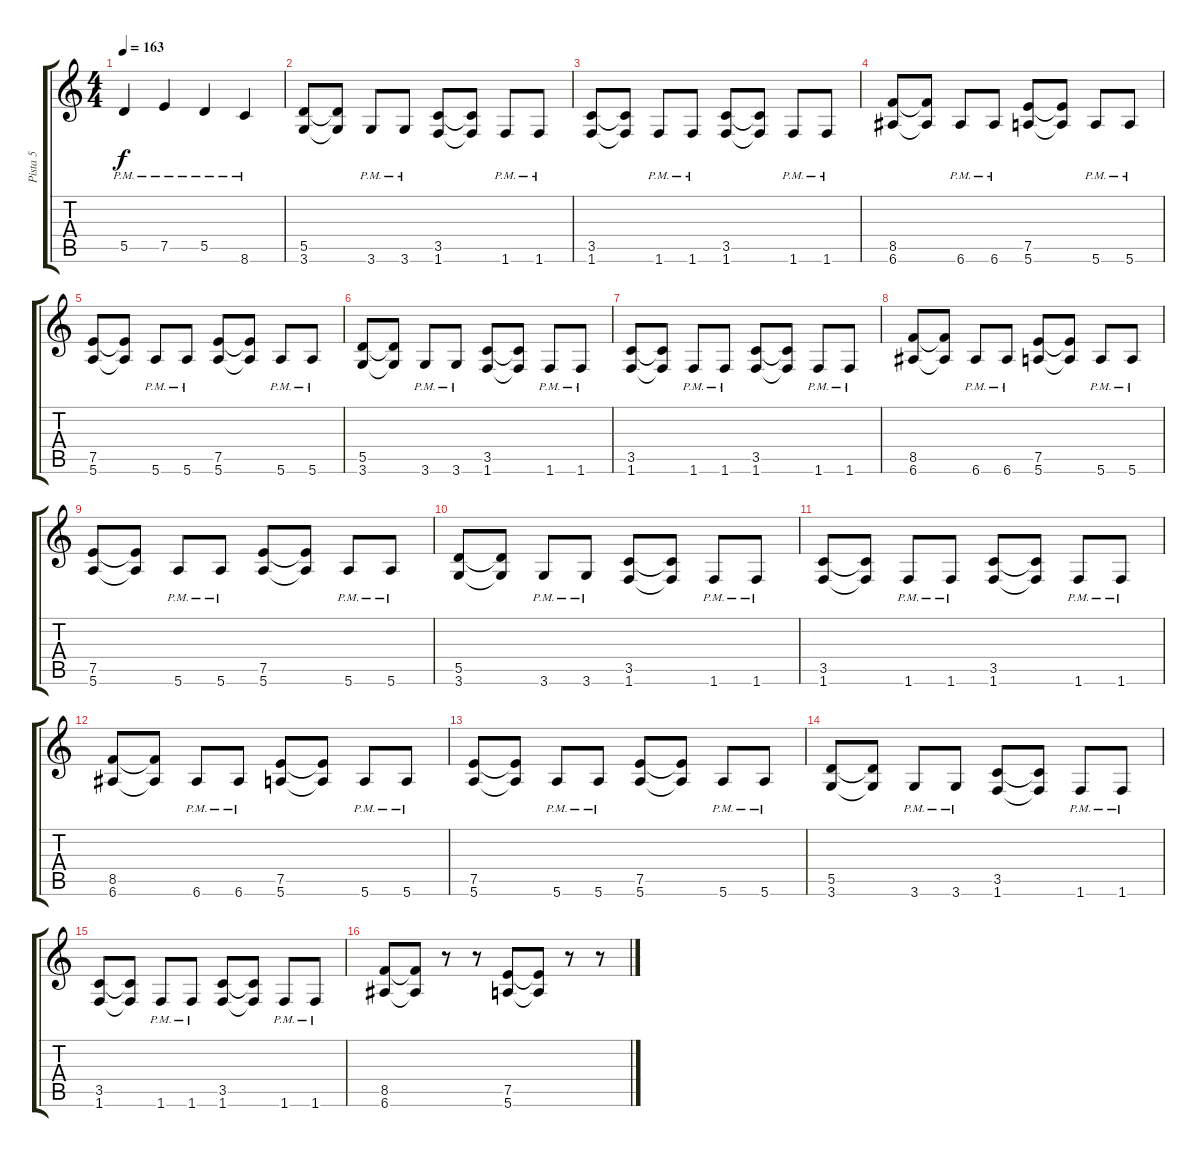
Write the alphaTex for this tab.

\track ("Pista 5" "Pista 5") {instrument distortionguitar}
\staff {score tabs}
\tuning (E4 B3 G3 D3 A2 E2) {hide}
\ts (4 4)
\tempo 163
\clef g2
\ks c
5.5{pm}.4{dy f} 7.5{pm}.4 5.5{pm}.4 8.6{pm}.4 |
(5.5 3.6).8 (5.5{t} 3.6{t}).8 3.6{pm}.8 3.6{pm}.8 (3.5 1.6).8 (3.5{t} 1.6{t}).8 1.6{pm}.8 1.6{pm}.8 |
(3.5 1.6).8 (3.5{t} 1.6{t}).8 1.6{pm}.8 1.6{pm}.8 (3.5 1.6).8 (3.5{t} 1.6{t}).8 1.6{pm}.8 1.6{pm}.8 |
(8.5 6.6).8 (8.5{t} 6.6{t}).8 6.6{pm}.8 6.6{pm}.8 (7.5 5.6).8 (7.5{t} 5.6{t}).8 5.6{pm}.8 5.6{pm}.8 |
(7.5 5.6).8 (7.5{t} 5.6{t}).8 5.6{pm}.8 5.6{pm}.8 (7.5 5.6).8 (7.5{t} 5.6{t}).8 5.6{pm}.8 5.6{pm}.8 |
(5.5 3.6).8 (5.5{t} 3.6{t}).8 3.6{pm}.8 3.6{pm}.8 (3.5 1.6).8 (3.5{t} 1.6{t}).8 1.6{pm}.8 1.6{pm}.8 |
(3.5 1.6).8 (3.5{t} 1.6{t}).8 1.6{pm}.8 1.6{pm}.8 (3.5 1.6).8 (3.5{t} 1.6{t}).8 1.6{pm}.8 1.6{pm}.8 |
(8.5 6.6).8 (8.5{t} 6.6{t}).8 6.6{pm}.8 6.6{pm}.8 (7.5 5.6).8 (7.5{t} 5.6{t}).8 5.6{pm}.8 5.6{pm}.8 |
(7.5 5.6).8 (7.5{t} 5.6{t}).8 5.6{pm}.8 5.6{pm}.8 (7.5 5.6).8 (7.5{t} 5.6{t}).8 5.6{pm}.8 5.6{pm}.8 |
(5.5 3.6).8 (5.5{t} 3.6{t}).8 3.6{pm}.8 3.6{pm}.8 (3.5 1.6).8 (3.5{t} 1.6{t}).8 1.6{pm}.8 1.6{pm}.8 |
(3.5 1.6).8 (3.5{t} 1.6{t}).8 1.6{pm}.8 1.6{pm}.8 (3.5 1.6).8 (3.5{t} 1.6{t}).8 1.6{pm}.8 1.6{pm}.8 |
(8.5 6.6).8 (8.5{t} 6.6{t}).8 6.6{pm}.8 6.6{pm}.8 (7.5 5.6).8 (7.5{t} 5.6{t}).8 5.6{pm}.8 5.6{pm}.8 |
(7.5 5.6).8 (7.5{t} 5.6{t}).8 5.6{pm}.8 5.6{pm}.8 (7.5 5.6).8 (7.5{t} 5.6{t}).8 5.6{pm}.8 5.6{pm}.8 |
(5.5 3.6).8 (5.5{t} 3.6{t}).8 3.6{pm}.8 3.6{pm}.8 (3.5 1.6).8 (3.5{t} 1.6{t}).8 1.6{pm}.8 1.6{pm}.8 |
(3.5 1.6).8 (3.5{t} 1.6{t}).8 1.6{pm}.8 1.6{pm}.8 (3.5 1.6).8 (3.5{t} 1.6{t}).8 1.6{pm}.8 1.6{pm}.8 |
(8.5 6.6).8 (8.5{t} 6.6{t}).8 r.8 r.8 (7.5 5.6).8 (7.5{t} 5.6{t}).8 r.8 r.8
